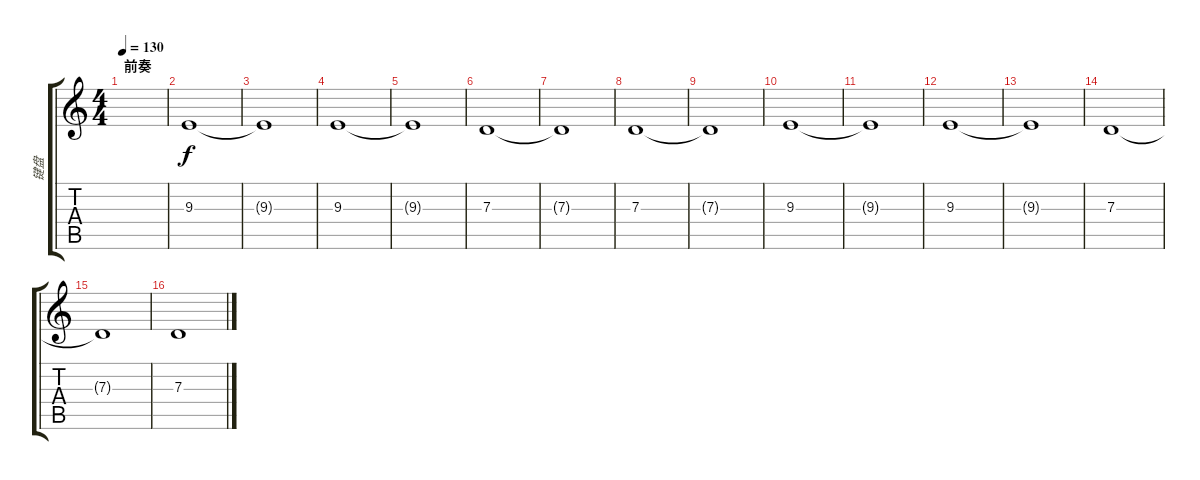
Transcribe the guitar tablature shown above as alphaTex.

\track ("键盘" "键盘") {instrument synthstrings2}
\staff {score tabs}
\tuning (E4 B3 G3 D3 A2 E2) {hide}
\ts (4 4)
\section ("" "前奏")
\tempo 130
\clef g2
\ks c
|
9.3.1 |
9.3{t}.1 |
9.3.1 |
9.3{t}.1 |
7.3.1 |
7.3{t}.1 |
7.3.1 |
7.3{t}.1 |
9.3.1 |
9.3{t}.1 |
9.3.1 |
9.3{t}.1 |
7.3.1 |
7.3{t}.1 |
7.3.1
